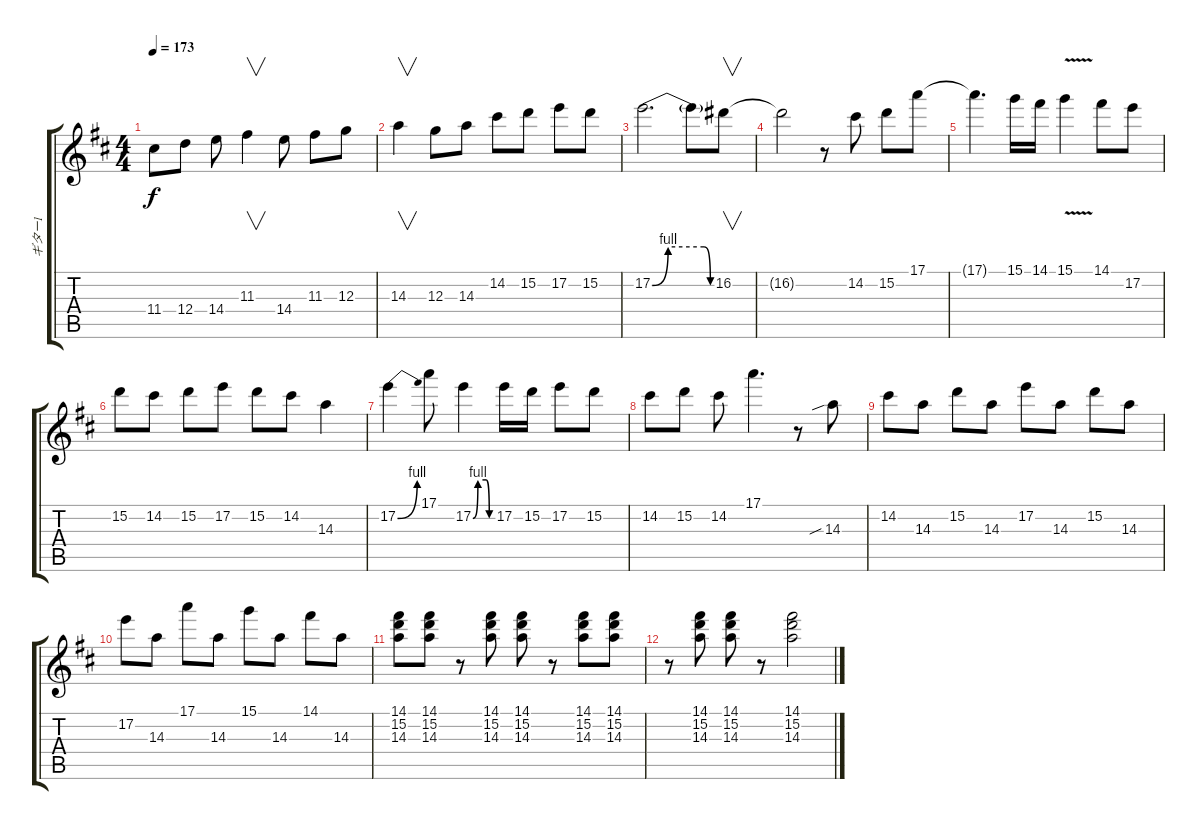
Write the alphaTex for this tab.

\track ("ギター1" "ギター1") {mute instrument distortionguitar}
\staff {score tabs}
\tuning (E4 B3 G3 D3 A2 E2) {hide}
\ts (4 4)
\tempo 173
\clef g2
\ks d
11.4.8{dy f} 12.4.8 14.4.8 11.3.4{v} 14.4.8 11.3.8 12.3.8 |
14.3.4{v} 12.3.8 14.3.8 14.2.8 15.2.8 17.2.8 15.2.8 |
17.2{be (custom 0 0 15 4 49 4 55 0 60 0)}.2{d} 17.2{t}.8 16.2.8{v} |
16.2{t}.2 r.8 14.2.8 15.2.8 17.1.8 |
17.1{t}.4{d} 15.1.16 14.1.16 15.1{v}.4 14.1.8 17.2.8 |
15.2.8 14.2.8 15.2.8 17.2.8 15.2.8 14.2.8 14.3.4 |
17.2{be (bend 0 0 60 4)}.4 17.1.8 17.2{be (custom 0 0 15 4 40 4 50 0 60 0)}.4 17.2.16 15.2.16 17.2.8 15.2.8 |
14.2.8 15.2.8 14.2.8 17.1.4{d} r.8 14.3{sib}.8 |
14.2.8 14.3.8 15.2.8 14.3.8 17.2.8 14.3.8 15.2.8 14.3.8 |
17.2.8 14.3.8 17.1.8 14.3.8 15.1.8 14.3.8 14.1.8 14.3.8 |
(14.1 15.2 14.3).8 (14.1 15.2 14.3).8 r.8 (14.1 15.2 14.3).8 (14.1 15.2 14.3).8 r.8 (14.1 15.2 14.3).8 (14.1 15.2 14.3).8 |
r.8 (14.1 15.2 14.3).8 (14.1 15.2 14.3).8 r.8 (14.1 15.2 14.3).2
